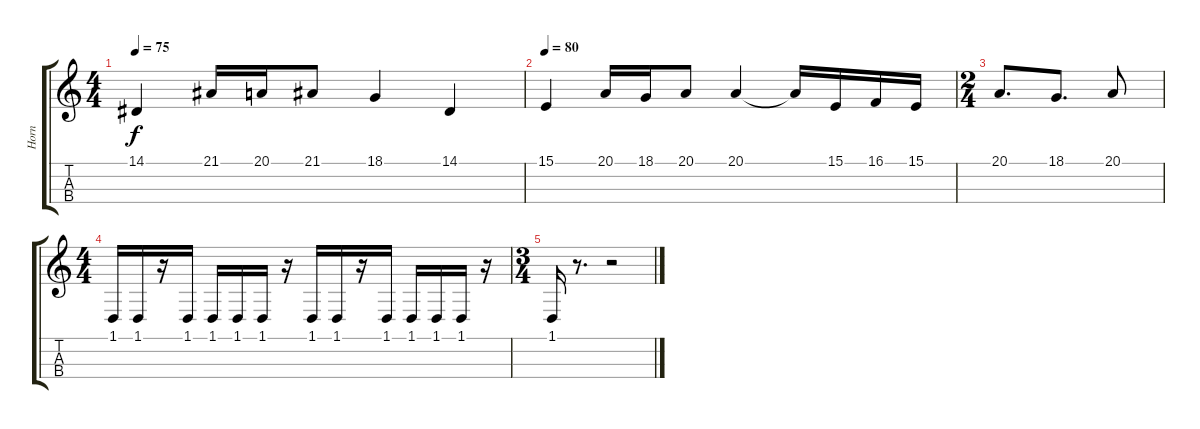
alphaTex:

\track ("Horn" "Horn") {instrument frenchhorn bank 36}
\staff {score tabs}
\tuning (Db3 Bb2 F2 C2) {hide}
\ts (4 4)
\tempo 75
\clef g2
\ks c
14.1.4{dy f} 21.1.16 20.1.16 21.1.8 18.1.4 14.1.4 |
\tempo 80
15.1.4 20.1.16 18.1.16 20.1.8 20.1.4{volume 3} 20.1{t}.16{volume 14} 15.1.16 16.1.16 15.1.16 |
\ts (2 4)
20.1.8{d} 18.1.8{d} 20.1.8 |
\ts (4 4)
1.1.16{volume 8} 1.1.16 r.16 1.1.16 1.1.16 1.1.16 1.1.16 r.16 1.1.16 1.1.16 r.16 1.1.16 1.1.16 1.1.16 1.1.16 r.16 |
\ts (3 4)
1.1.16 r.8{d} r.2
